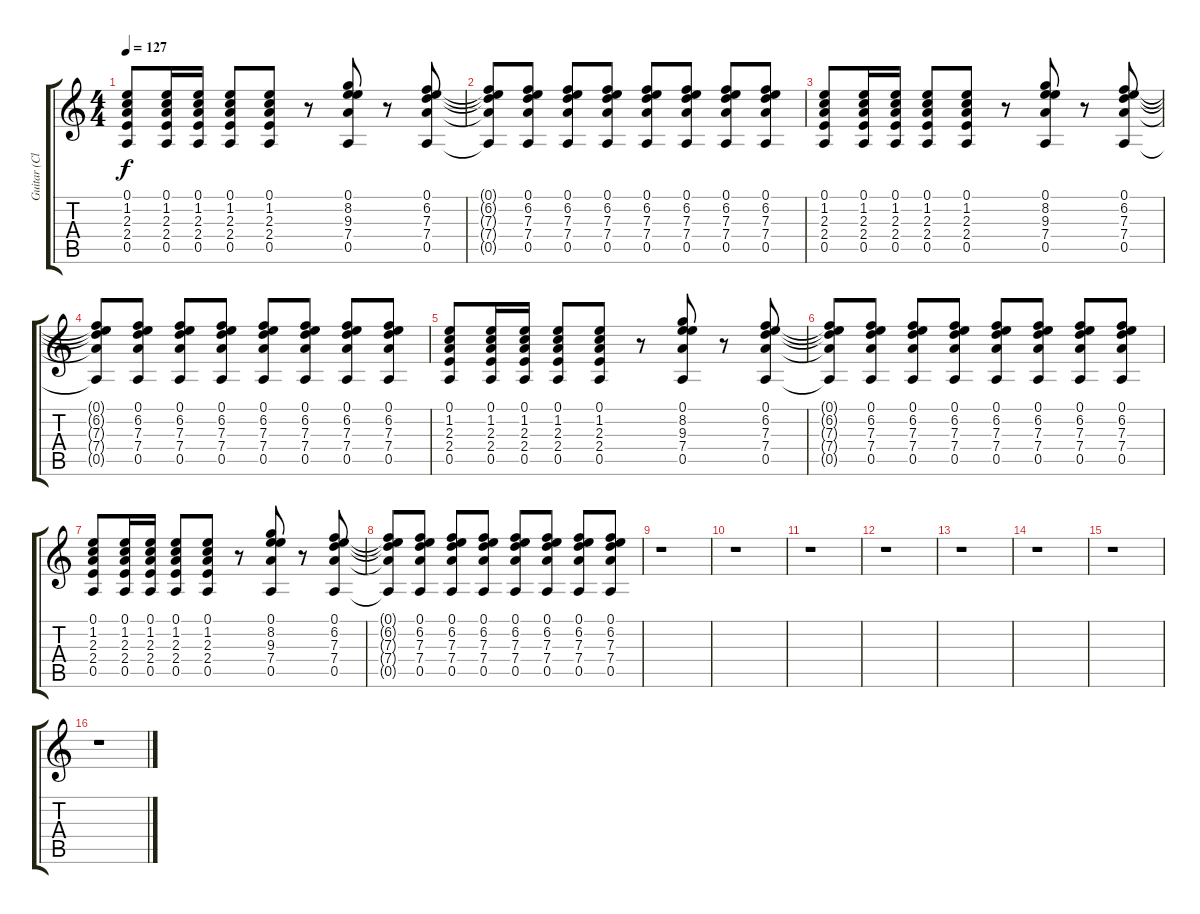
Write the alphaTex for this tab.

\track ("Guitar (Clean)" "Guitar (Cl") {instrument electricguitarjazz}
\staff {score tabs}
\tuning (E4 B3 G3 D3 A2 E2) {hide}
\ts (4 4)
\tempo 127
\clef g2
\ks c
(0.1 1.2 2.3 2.4 0.5).8{dy f} (0.1 1.2 2.3 2.4 0.5).16 (0.1 1.2 2.3 2.4 0.5).16 (0.1 1.2 2.3 2.4 0.5).8 (0.1 1.2 2.3 2.4 0.5).8 r.8 (0.1 8.2 9.3 7.4 0.5).8 r.8 (0.1 6.2 7.3 7.4 0.5).8 |
(0.1{t} 6.2{t} 7.3{t} 7.4{t} 0.5{t}).8 (0.1 6.2 7.3 7.4 0.5).8 (0.1 6.2 7.3 7.4 0.5).8 (0.1 6.2 7.3 7.4 0.5).8 (0.1 6.2 7.3 7.4 0.5).8 (0.1 6.2 7.3 7.4 0.5).8 (0.1 6.2 7.3 7.4 0.5).8 (0.1 6.2 7.3 7.4 0.5).8 |
(0.1 1.2 2.3 2.4 0.5).8 (0.1 1.2 2.3 2.4 0.5).16 (0.1 1.2 2.3 2.4 0.5).16 (0.1 1.2 2.3 2.4 0.5).8 (0.1 1.2 2.3 2.4 0.5).8 r.8 (0.1 8.2 9.3 7.4 0.5).8 r.8 (0.1 6.2 7.3 7.4 0.5).8 |
(0.1{t} 6.2{t} 7.3{t} 7.4{t} 0.5{t}).8 (0.1 6.2 7.3 7.4 0.5).8 (0.1 6.2 7.3 7.4 0.5).8 (0.1 6.2 7.3 7.4 0.5).8 (0.1 6.2 7.3 7.4 0.5).8 (0.1 6.2 7.3 7.4 0.5).8 (0.1 6.2 7.3 7.4 0.5).8 (0.1 6.2 7.3 7.4 0.5).8 |
(0.1 1.2 2.3 2.4 0.5).8 (0.1 1.2 2.3 2.4 0.5).16 (0.1 1.2 2.3 2.4 0.5).16 (0.1 1.2 2.3 2.4 0.5).8 (0.1 1.2 2.3 2.4 0.5).8 r.8 (0.1 8.2 9.3 7.4 0.5).8 r.8 (0.1 6.2 7.3 7.4 0.5).8 |
(0.1{t} 6.2{t} 7.3{t} 7.4{t} 0.5{t}).8 (0.1 6.2 7.3 7.4 0.5).8 (0.1 6.2 7.3 7.4 0.5).8 (0.1 6.2 7.3 7.4 0.5).8 (0.1 6.2 7.3 7.4 0.5).8 (0.1 6.2 7.3 7.4 0.5).8 (0.1 6.2 7.3 7.4 0.5).8 (0.1 6.2 7.3 7.4 0.5).8 |
(0.1 1.2 2.3 2.4 0.5).8 (0.1 1.2 2.3 2.4 0.5).16 (0.1 1.2 2.3 2.4 0.5).16 (0.1 1.2 2.3 2.4 0.5).8 (0.1 1.2 2.3 2.4 0.5).8 r.8 (0.1 8.2 9.3 7.4 0.5).8 r.8 (0.1 6.2 7.3 7.4 0.5).8 |
(0.1{t} 6.2{t} 7.3{t} 7.4{t} 0.5{t}).8 (0.1 6.2 7.3 7.4 0.5).8 (0.1 6.2 7.3 7.4 0.5).8 (0.1 6.2 7.3 7.4 0.5).8 (0.1 6.2 7.3 7.4 0.5).8 (0.1 6.2 7.3 7.4 0.5).8 (0.1 6.2 7.3 7.4 0.5).8 (0.1 6.2 7.3 7.4 0.5).8 |
r.1 |
r.1 |
r.1 |
r.1 |
r.1 |
r.1 |
r.1 |
r.1
